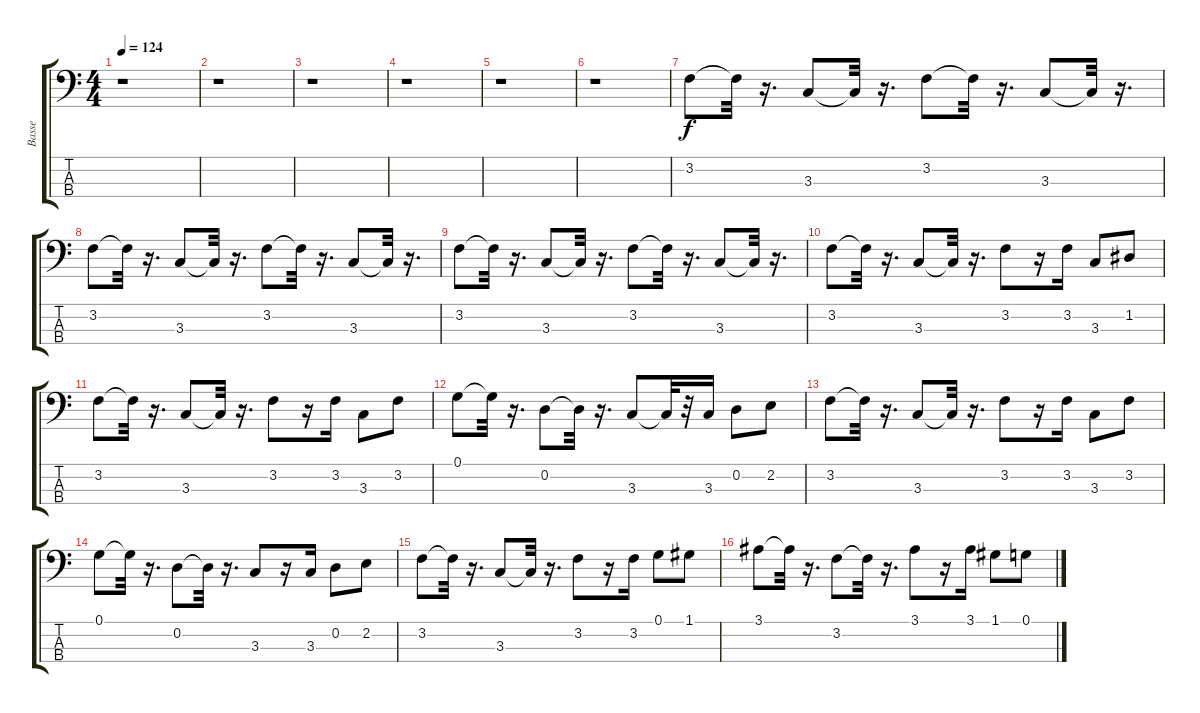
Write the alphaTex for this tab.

\track ("Basse" "Basse") {instrument electricbassfinger}
\staff {score tabs}
\tuning (G2 D2 A1 E1) {hide}
\ts (4 4)
\tempo 124
\clef f4
\ks c
r.1{dy f instrument electricbassfinger} |
r.1 |
r.1 |
r.1 |
r.1 |
r.1 |
3.2.8{balance 8} 3.2{t}.32 r.16{d} 3.3.8 3.3{t}.32 r.16{d} 3.2.8 3.2{t}.32 r.16{d} 3.3.8 3.3{t}.32 r.16{d} |
3.2.8 3.2{t}.32 r.16{d} 3.3.8 3.3{t}.32 r.16{d} 3.2.8 3.2{t}.32 r.16{d} 3.3.8 3.3{t}.32 r.16{d} |
3.2.8 3.2{t}.32 r.16{d} 3.3.8 3.3{t}.32 r.16{d} 3.2.8 3.2{t}.32 r.16{d} 3.3.8 3.3{t}.32 r.16{d} |
3.2.8 3.2{t}.32 r.16{d} 3.3.8 3.3{t}.32 r.16{d} 3.2.8 r.16 3.2.16 3.3.8 1.2.8 |
3.2.8 3.2{t}.32 r.16{d} 3.3.8 3.3{t}.32 r.16{d} 3.2.8 r.16 3.2.16 3.3.8 3.2.8 |
0.1.8 0.1{t}.32 r.16{d} 0.2.8 0.2{t}.32 r.16{d} 3.3.8 3.3{t}.32 r.32 3.3.16 0.2.8 2.2.8 |
3.2.8 3.2{t}.32 r.16{d} 3.3.8 3.3{t}.32 r.16{d} 3.2.8 r.16 3.2.16 3.3.8 3.2.8 |
0.1.8 0.1{t}.32 r.16{d} 0.2.8 0.2{t}.32 r.16{d} 3.3.8 r.16 3.3.16 0.2.8 2.2.8 |
3.2.8 3.2{t}.32 r.16{d} 3.3.8 3.3{t}.32 r.16{d} 3.2.8 r.16 3.2.16 0.1.8 1.1.8 |
3.1.8 3.1{t}.32 r.16{d} 3.2.8 3.2{t}.32 r.16{d} 3.1.8 r.16 3.1.16 1.1.8 0.1.8
